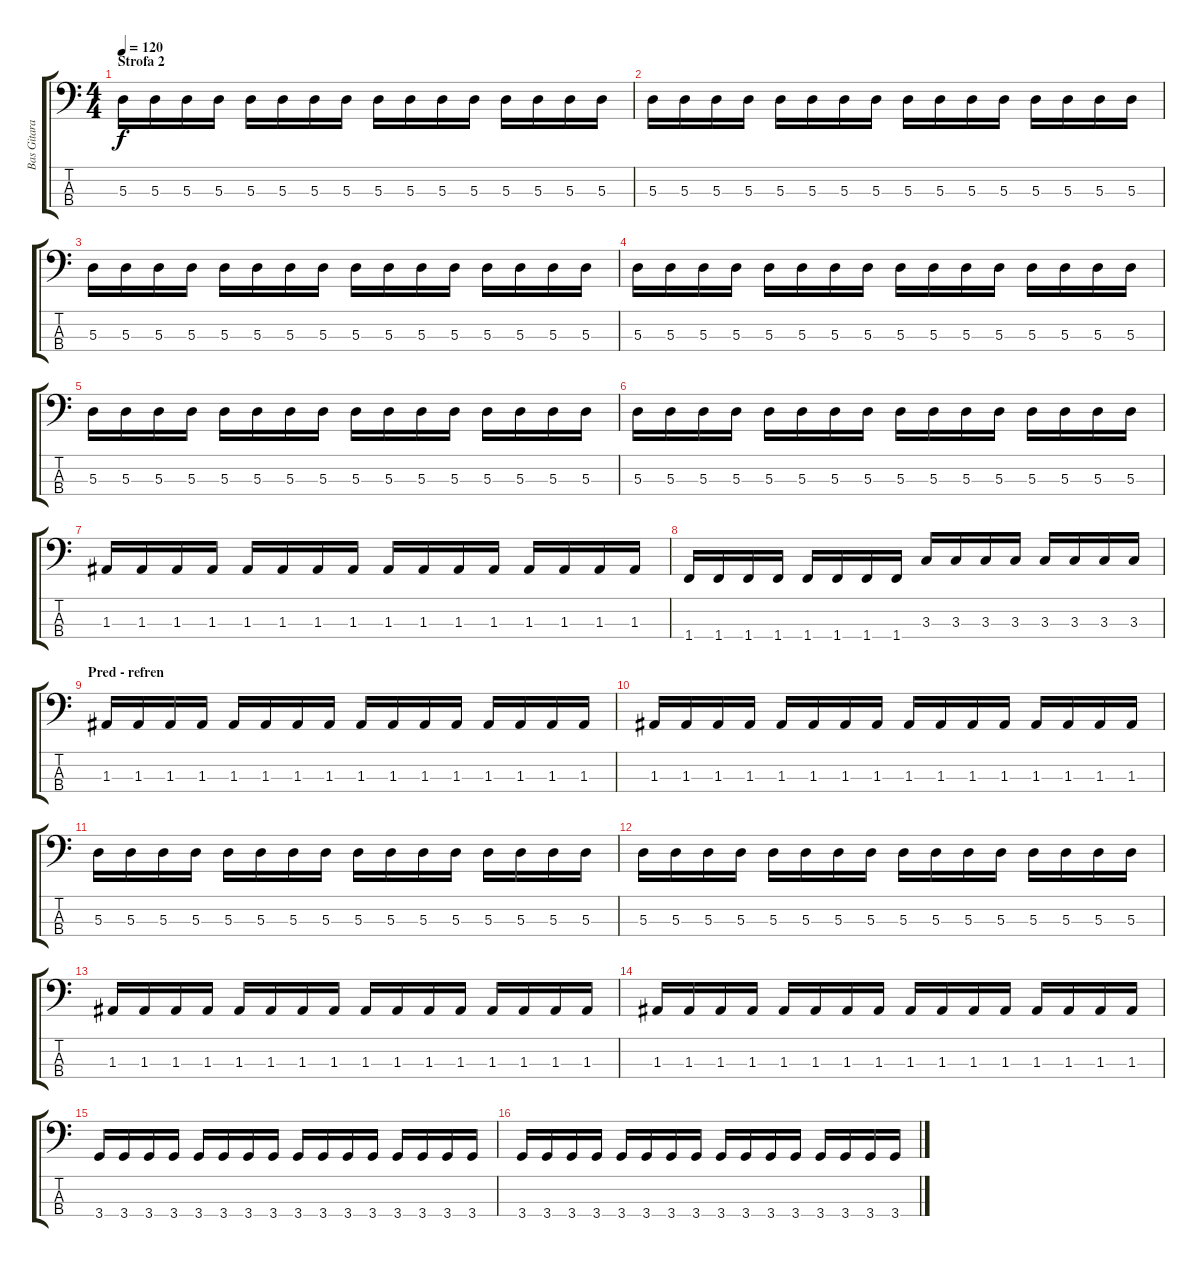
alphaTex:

\track ("Bas Gitara" "Bas Gitara") {instrument electricbassfinger}
\staff {score tabs}
\tuning (G2 D2 A1 E1) {hide}
\ts (4 4)
\section ("" "Strofa 2")
\tempo 120
\clef f4
\ks c
5.3.16{dy f} 5.3.16 5.3.16 5.3.16 5.3.16 5.3.16 5.3.16 5.3.16 5.3.16 5.3.16 5.3.16 5.3.16 5.3.16 5.3.16 5.3.16 5.3.16 |
5.3.16 5.3.16 5.3.16 5.3.16 5.3.16 5.3.16 5.3.16 5.3.16 5.3.16 5.3.16 5.3.16 5.3.16 5.3.16 5.3.16 5.3.16 5.3.16 |
5.3.16 5.3.16 5.3.16 5.3.16 5.3.16 5.3.16 5.3.16 5.3.16 5.3.16 5.3.16 5.3.16 5.3.16 5.3.16 5.3.16 5.3.16 5.3.16 |
5.3.16 5.3.16 5.3.16 5.3.16 5.3.16 5.3.16 5.3.16 5.3.16 5.3.16 5.3.16 5.3.16 5.3.16 5.3.16 5.3.16 5.3.16 5.3.16 |
5.3.16 5.3.16 5.3.16 5.3.16 5.3.16 5.3.16 5.3.16 5.3.16 5.3.16 5.3.16 5.3.16 5.3.16 5.3.16 5.3.16 5.3.16 5.3.16 |
5.3.16 5.3.16 5.3.16 5.3.16 5.3.16 5.3.16 5.3.16 5.3.16 5.3.16 5.3.16 5.3.16 5.3.16 5.3.16 5.3.16 5.3.16 5.3.16 |
1.3.16 1.3.16 1.3.16 1.3.16 1.3.16 1.3.16 1.3.16 1.3.16 1.3.16 1.3.16 1.3.16 1.3.16 1.3.16 1.3.16 1.3.16 1.3.16 |
1.4.16 1.4.16 1.4.16 1.4.16 1.4.16 1.4.16 1.4.16 1.4.16 3.3.16 3.3.16 3.3.16 3.3.16 3.3.16 3.3.16 3.3.16 3.3.16 |
\section ("" "Pred - refren")
1.3.16 1.3.16 1.3.16 1.3.16 1.3.16 1.3.16 1.3.16 1.3.16 1.3.16 1.3.16 1.3.16 1.3.16 1.3.16 1.3.16 1.3.16 1.3.16 |
1.3.16 1.3.16 1.3.16 1.3.16 1.3.16 1.3.16 1.3.16 1.3.16 1.3.16 1.3.16 1.3.16 1.3.16 1.3.16 1.3.16 1.3.16 1.3.16 |
5.3.16 5.3.16 5.3.16 5.3.16 5.3.16 5.3.16 5.3.16 5.3.16 5.3.16 5.3.16 5.3.16 5.3.16 5.3.16 5.3.16 5.3.16 5.3.16 |
5.3.16 5.3.16 5.3.16 5.3.16 5.3.16 5.3.16 5.3.16 5.3.16 5.3.16 5.3.16 5.3.16 5.3.16 5.3.16 5.3.16 5.3.16 5.3.16 |
1.3.16 1.3.16 1.3.16 1.3.16 1.3.16 1.3.16 1.3.16 1.3.16 1.3.16 1.3.16 1.3.16 1.3.16 1.3.16 1.3.16 1.3.16 1.3.16 |
1.3.16 1.3.16 1.3.16 1.3.16 1.3.16 1.3.16 1.3.16 1.3.16 1.3.16 1.3.16 1.3.16 1.3.16 1.3.16 1.3.16 1.3.16 1.3.16 |
3.4.16 3.4.16 3.4.16 3.4.16 3.4.16 3.4.16 3.4.16 3.4.16 3.4.16 3.4.16 3.4.16 3.4.16 3.4.16 3.4.16 3.4.16 3.4.16 |
3.4.16 3.4.16 3.4.16 3.4.16 3.4.16 3.4.16 3.4.16 3.4.16 3.4.16 3.4.16 3.4.16 3.4.16 3.4.16 3.4.16 3.4.16 3.4.16
